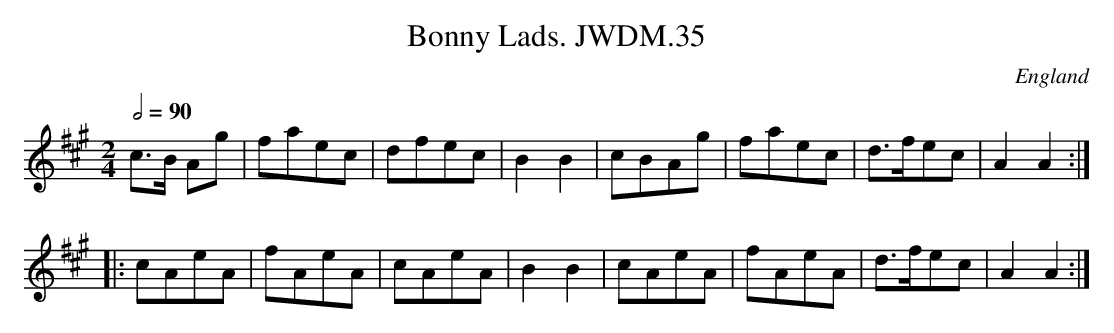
X:1
T:Bonny Lads. JWDM.35
M:2/4
L:1/8
Q:1/2=90
O:England
K:A major
c>B Ag|faec|dfec|B2B2|cBAg|faec|d>fec|A2A2:|!
|:cAeA|fAeA|cAeA|B2B2|cAeA|fAeA|d>fec|A2A2:|
